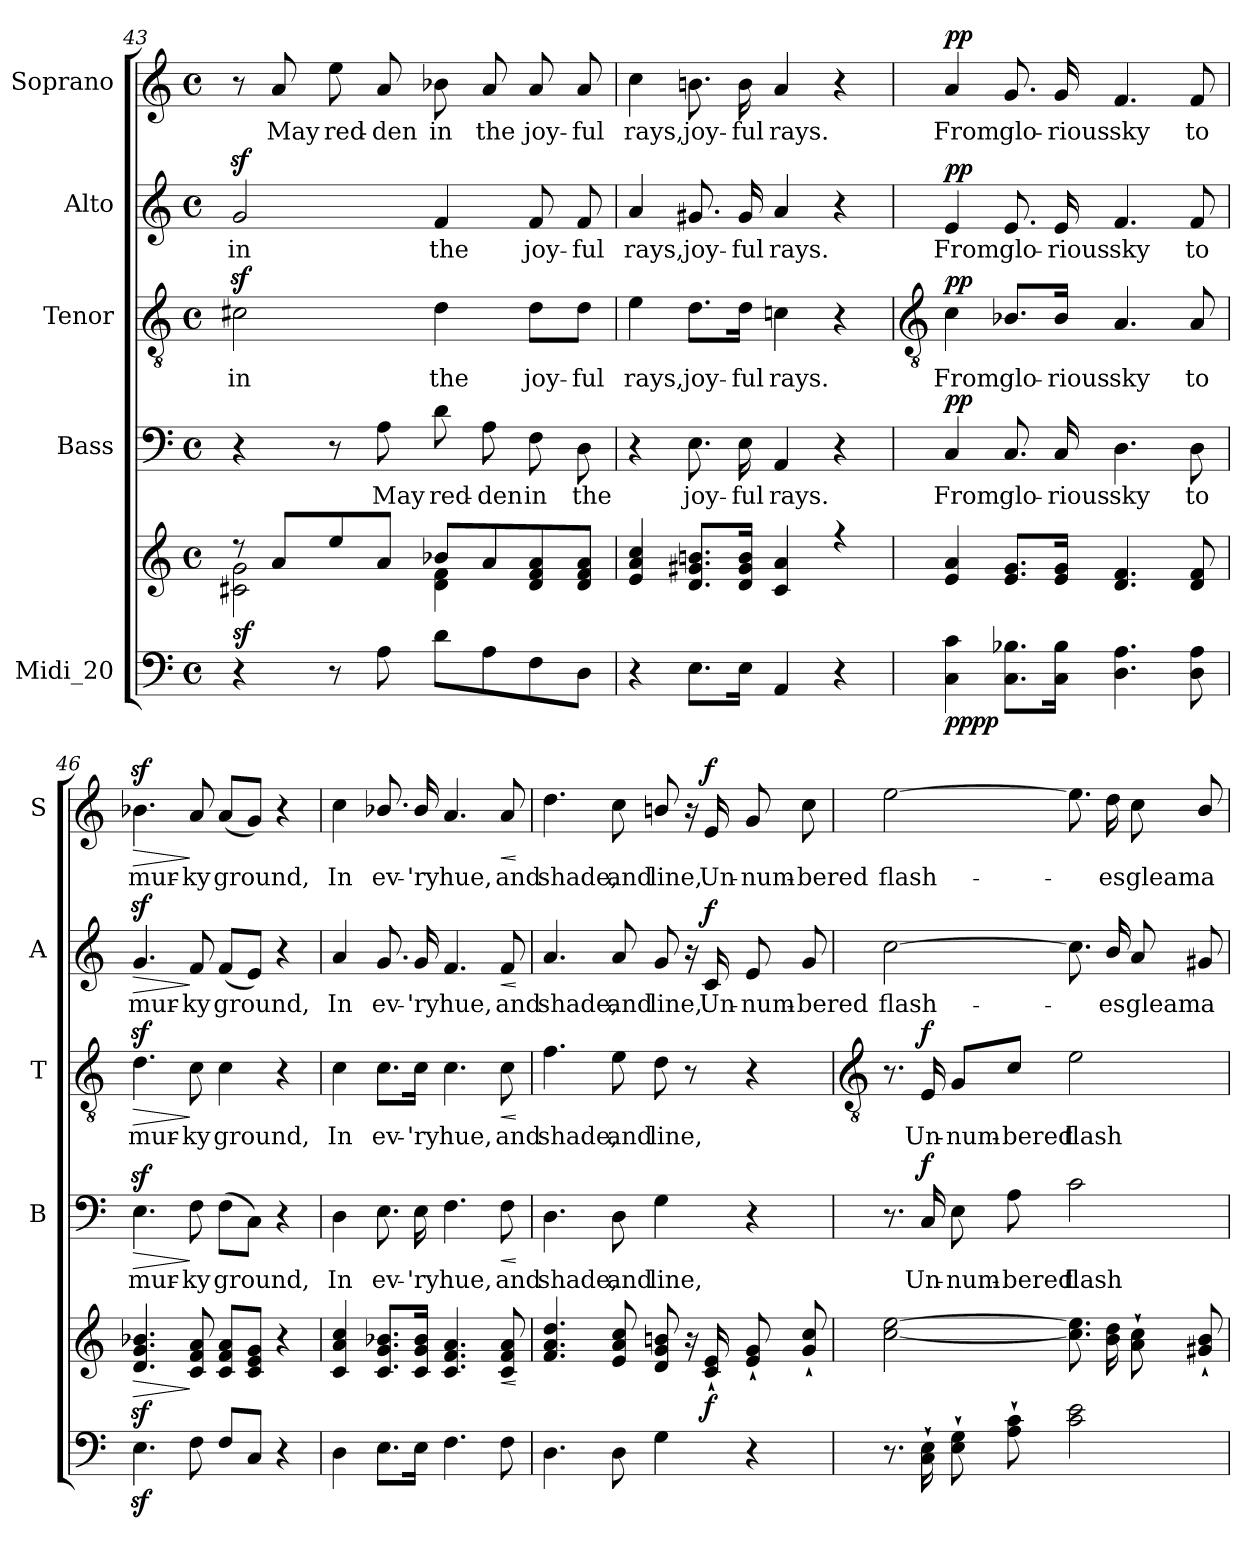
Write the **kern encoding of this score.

**kern	**kern	**dynam	**kern	**text	**dynam	**kern	**text	**dynam	**kern	**text	**dynam	**kern	**text	**dynam
*part5	*part5	*part5	*part4	*part4	*part4	*part3	*part3	*part3	*part2	*part2	*part2	*part1	*part1	*part1
*staff6	*staff5	*staff5/6	*staff4	*staff4	*staff4	*staff3	*staff3	*staff3	*staff2	*staff2	*staff2	*staff1	*staff1	*staff1
*I"Midi_20	*	*	*I"Bass	*	*	*I"Tenor	*	*	*I"Alto	*	*	*I"Soprano	*	*
*	*	*	*I'B	*	*	*I'T	*	*	*I'A	*	*	*I'S	*	*
*clefF4	*clefG2	*	*clefF4	*	*	*clefGv2	*	*	*clefG2	*	*	*clefG2	*	*
*k[]	*k[]	*	*k[]	*	*	*k[]	*	*	*k[]	*	*	*k[]	*	*
*C:	*C:	*	*C:	*	*	*C:	*	*	*C:	*	*	*C:	*	*
*M4/4	*M4/4	*	*M4/4	*	*	*M4/4	*	*	*M4/4	*	*	*M4/4	*	*
*met(c)	*met(c)	*	*met(c)	*	*	*met(c)	*	*	*met(c)	*	*	*met(c)	*	*
=43	=43	=43	=43	=43	=43	=43	=43	=43	=43	=43	=43	=43	=43	=43
*	*^	*	*	*	*	*	*	*	*	*	*	*	*	*
!	!	!	!LO:DY:b	!	!	!	!	!LO:LY:b	!	!	!LO:LY:b	!	!	!	!
4r	8r	2c#X\ 2g\	sf	4r	.	.	2c#Xz<	in	.	2gz<	in	.	8r	.	.
!	!	!	!	!	!	!	!	!	!	!	!	!	!	!LO:LY:b	!
.	8a/L	.	.	.	.	.	.	.	.	.	.	.	8a	May	.
!	!	!	!	!	!	!	!	!	!	!	!	!	!	!LO:LY:b	!
8r	8ee/	.	.	8r	.	.	.	.	.	.	.	.	8ee	red-	.
!	!	!	!	!	!LO:LY:b	!	!	!	!	!	!	!	!	!LO:LY:b	!
8A	8a/J	.	.	8A	May	.	.	.	.	.	.	.	8a	-den	.
!	!	!	!	!	!LO:LY:b	!	!	!LO:LY:b	!	!	!LO:LY:b	!	!	!LO:LY:b	!
8dL	8b-X/L	4d\ 4f\	.	8d	red-	.	4d	the	.	4f	the	.	8b-X	in	.
!	!	!	!	!	!LO:LY:b	!	!	!	!	!	!	!	!	!LO:LY:b	!
8A	8a/	.	.	8A	-den	.	.	.	.	.	.	.	8a	the	.
!	!	!	!	!	!LO:LY:b	!	!	!LO:LY:b	!	!	!LO:LY:b	!	!	!LO:LY:b	!
8F	8d 8f 8a	4ryy	.	8F	in	.	8d\L	joy-	.	8f	joy-	.	8a	joy-	.
!	!	!	!	!	!LO:LY:b	!	!	!LO:LY:b	!	!	!LO:LY:b	!	!	!LO:LY:b	!
8DJ	8d 8f 8aJ	.	.	8D	the	.	8d\J	-ful	.	8f	-ful	.	8a	-ful	.
=44	=44	=44	=44	=44	=44	=44	=44	=44	=44	=44	=44	=44	=44	=44	=44
!	!	!	!	!	!	!	!	!LO:LY:b	!	!	!LO:LY:b	!	!	!LO:LY:b	!
4r	4e 4a 4cc	1ryy	.	4r	.	.	4e\	rays,	.	4a/	rays,	.	4cc	rays,	.
!	!	!	!	!	!LO:LY:b	!	!	!LO:LY:b	!	!	!LO:LY:b	!	!	!LO:LY:b	!
8.EL	8.d 8.g#X 8.bnL	.	.	8.E	joy-	.	8.d\L	joy-	.	8.g#X	joy-	.	8.bn	joy-	.
!	!	!	!	!	!LO:LY:b	!	!	!LO:LY:b	!	!	!LO:LY:b	!	!	!LO:LY:b	!
16EJ	16d 16g# 16bJ	.	.	16E	-ful	.	16d\Jk	-ful	.	16g#	-ful	.	16b	-ful	.
!	!	!	!	!	!LO:LY:b	!	!	!LO:LY:b	!	!	!LO:LY:b	!	!	!LO:LY:b	!
4AA	4c/ 4a/	.	.	4AA	rays.	.	4cn\	rays.	.	4a/	rays.	.	4a/	rays.	.
4r	4r	.	.	4r	.	.	4r	.	.	4r	.	.	4r	.	.
*	*v	*v	*	*	*	*	*	*	*	*	*	*	*	*	*
!!LO:LB:g=z
=45	=45	=45	=45	=45	=45	=45	=45	=45	=45	=45	=45	=45	=45	=45
*	*	*	*	*	*	*clefGv2	*	*	*	*	*	*	*	*
!	!	!LO:DY:b=2	!	!LO:LY:b	!	!	!LO:LY:b	!	!	!LO:LY:b	!	!	!LO:LY:b	!
!	!	!LO:DY:n=1:b	!	!	!LO:DY:b	!	!	!LO:DY:b	!	!	!LO:DY:b	!	!	!LO:DY:b
4C 4c	4e/ 4a/	pp pp	4C	From	pp	4c	From	pp	4e	From	pp	4a/	From	pp
!	!	!	!	!LO:LY:b	!	!	!LO:LY:b	!	!	!LO:LY:b	!	!	!LO:LY:b	!
8.C 8.B-XL	8.e 8.gL	.	8.C	glo-	.	8.B-X/L	glo-	.	8.e	glo-	.	8.g	glo-	.
!	!	!	!	!LO:LY:b	!	!	!LO:LY:b	!	!	!LO:LY:b	!	!	!LO:LY:b	!
16C 16B-J	16e 16gJ	.	16C	-rious	.	16B-/Jk	-rious	.	16e	-rious	.	16g	-rious	.
!	!	!	!	!LO:LY:b	!	!	!LO:LY:b	!	!	!LO:LY:b	!	!	!LO:LY:b	!
4.D 4.A	4.d 4.f	.	4.D	sky	.	4.A/	sky	.	4.f	sky	.	4.f	sky	.
!	!	!	!	!LO:LY:b	!	!	!LO:LY:b	!	!	!LO:LY:b	!	!	!LO:LY:b	!
8D 8A	8d 8f	.	8D	to	.	8A/	to	.	8f	to	.	8f	to	.
=46	=46	=46	=46	=46	=46	=46	=46	=46	=46	=46	=46	=46	=46	=46
!	!	!LO:HP:b	!	!LO:LY:b	!LO:HP:b	!	!LO:LY:b	!LO:HP:b	!	!LO:LY:b	!LO:HP:b	!	!LO:LY:b	!LO:HP:b
4.Ez<	4.dz< 4.gz< 4.b-Xz<	>	4.Ez<	mur-	>	4.dz<	mur-	>	4.gz<	mur-	>	4.b-Xz<	mur-	>
!	!	!	!	!LO:LY:b	!	!	!LO:LY:b	!	!	!LO:LY:b	!	!	!LO:LY:b	!
8F\	8c/ 8f/ 8a/	]	8F\	-ky	]	8c\	-ky	]	8f/	-ky	]	8a/	-ky	]
!	!	!	!	!LO:LY:b	!	!	!LO:LY:b	!	!	!LO:LY:b	!	!	!LO:LY:b	!
8F/L	8c/ 8f/ 8a/L	.	(>8F\L	ground,	.	4c\	ground,	.	(<8f/L	ground,	.	(<8a/L	ground,	.
8CJ	8c 8e 8gJ	.	8CJ)	.	.	.	.	.	8eJ)	.	.	8gJ)	.	.
4r	4r	.	4r	.	.	4r	.	.	4r	.	.	4r	.	.
=47	=47	=47	=47	=47	=47	=47	=47	=47	=47	=47	=47	=47	=47	=47
!	!	!	!	!LO:LY:b	!	!	!LO:LY:b	!	!	!LO:LY:b	!	!	!LO:LY:b	!
4D\	4c 4a 4cc	.	4D\	In	.	4c\	In	.	4a/	In	.	4cc	In	.
!	!	!	!	!LO:LY:b	!	!	!LO:LY:b	!	!	!LO:LY:b	!	!	!LO:LY:b	!
8.EL	8.c 8.g 8.b-XL	.	8.E	ev-	.	8.c\L	ev-	.	8.g	ev-	.	8.b-X/	ev-	.
!	!	!	!	!LO:LY:b	!	!	!LO:LY:b	!	!	!LO:LY:b	!	!	!LO:LY:b	!
16EJ	16c 16g 16b-J	.	16E	-'ry	.	16c\Jk	-'ry	.	16g	-'ry	.	16b-/	-'ry	.
!	!	!	!	!LO:LY:b	!	!	!LO:LY:b	!	!	!LO:LY:b	!	!	!LO:LY:b	!
4.F	4.c 4.f 4.a	.	4.F	hue,	.	4.c	hue,	.	4.f	hue,	.	4.a	hue,	.
!	!	!LO:HP:b	!	!LO:LY:b	!LO:HP:b	!	!LO:LY:b	!LO:HP:b	!	!LO:LY:b	!LO:HP:b	!	!LO:LY:b	!LO:HP:b
8F	8c 8f 8a	<	8F	and	<	8c	and	<	8f	and	<	8a	and	<
.	.	[	.	.	[	.	.	[	.	.	[	.	.	[
=48	=48	=48	=48	=48	=48	=48	=48	=48	=48	=48	=48	=48	=48	=48
!	!	!	!	!LO:LY:b	!	!	!LO:LY:b	!	!	!LO:LY:b	!	!	!LO:LY:b	!
4.D\	4.f 4.a 4.dd	.	4.D\	shade,	.	4.f\	shade,	.	4.a/	shade,	.	4.dd	shade,	.
!	!	!	!	!LO:LY:b	!	!	!LO:LY:b	!	!	!LO:LY:b	!	!	!LO:LY:b	!
8D\	8e 8a 8cc	.	8D\	and	.	8e\	and	.	8a/	and	.	8cc	and	.
!	!	!	!	!LO:LY:b	!	!	!LO:LY:b	!	!	!LO:LY:b	!	!	!LO:LY:b	!
4G	8d 8g 8bn	.	4G	line,	.	8d	line,	.	8g	line,	.	8bn/	line,	.
.	16r	.	.	.	.	8r	.	.	16r	.	.	16r	.	.
!	!	!LO:DY:b	!	!	!	!	!	!	!	!LO:LY:b	!LO:DY:b	!	!LO:LY:b	!LO:DY:b
.	16c` 16e`LL	f	.	.	.	.	.	.	16c	Un-	f	16e	Un-	f
!	!	!	!	!	!	!	!	!	!	!LO:LY:b	!	!	!LO:LY:b	!
4r	8e` 8g`	.	4r	.	.	4r	.	.	8e	-num-	.	8g	-num-	.
!	!	!	!	!	!	!	!	!	!	!LO:LY:b	!	!	!LO:LY:b	!
.	8g` 8cc`J	.	.	.	.	.	.	.	8g	-bered	.	8cc	-bered	.
!!LO:LB:g=z
=49	=49	=49	=49	=49	=49	=49	=49	=49	=49	=49	=49	=49	=49	=49
*	*	*	*	*	*	*clefGv2	*	*	*	*	*	*	*	*
!	!	!	!	!	!	!	!	!	!	!LO:LY:b	!	!	!LO:LY:b	!
8.r	[2cc [2ee	.	8.r	.	.	8.r	.	.	[2cc	flash-	.	[2ee	flash-	.
!	!	!	!	!LO:LY:b	!LO:DY:b	!	!LO:LY:b	!LO:DY:b	!	!	!	!	!	!
16C` 16E`LL	.	.	16C	Un-	f	16E	Un-	f	.	.	.	.	.	.
!	!	!	!	!LO:LY:b	!	!	!LO:LY:b	!	!	!	!	!	!	!
8E` 8G`	.	.	8E	-num-	.	8G/L	-num-	.	.	.	.	.	.	.
!	!	!	!	!LO:LY:b	!	!	!LO:LY:b	!	!	!	!	!	!	!
8A` 8c`J	.	.	8A	-bered	.	8c/J	-bered	.	.	.	.	.	.	.
!	!	!	!	!LO:LY:b	!	!	!LO:LY:b	!	!	!	!	!	!	!
2c 2e	8.cc] 8.ee]L	.	2c	flash-	.	2e	flash-	.	8.cc]	.	.	8.ee]	.	.
!	!	!	!	!	!	!	!	!	!	!LO:LY:b	!	!	!LO:LY:b	!
.	16b 16ddL	.	.	.	.	.	.	.	16b/	es	.	16dd	es	.
!	!	!	!	!	!	!	!	!	!	!LO:LY:b	!	!	!LO:LY:b	!
.	8a` 8cc`	.	.	.	.	.	.	.	8a/	gleam	.	8cc	gleam	.
!	!	!	!	!	!	!	!	!	!	!LO:LY:b	!	!	!LO:LY:b	!
.	8g#X` 8b`J	.	.	.	.	.	.	.	8g#X	a-	.	8b/	a-	.
=	=	=	=	=	=	=	=	=	=	=	=	=	=	=
*-	*-	*-	*-	*-	*-	*-	*-	*-	*-	*-	*-	*-	*-	*-
